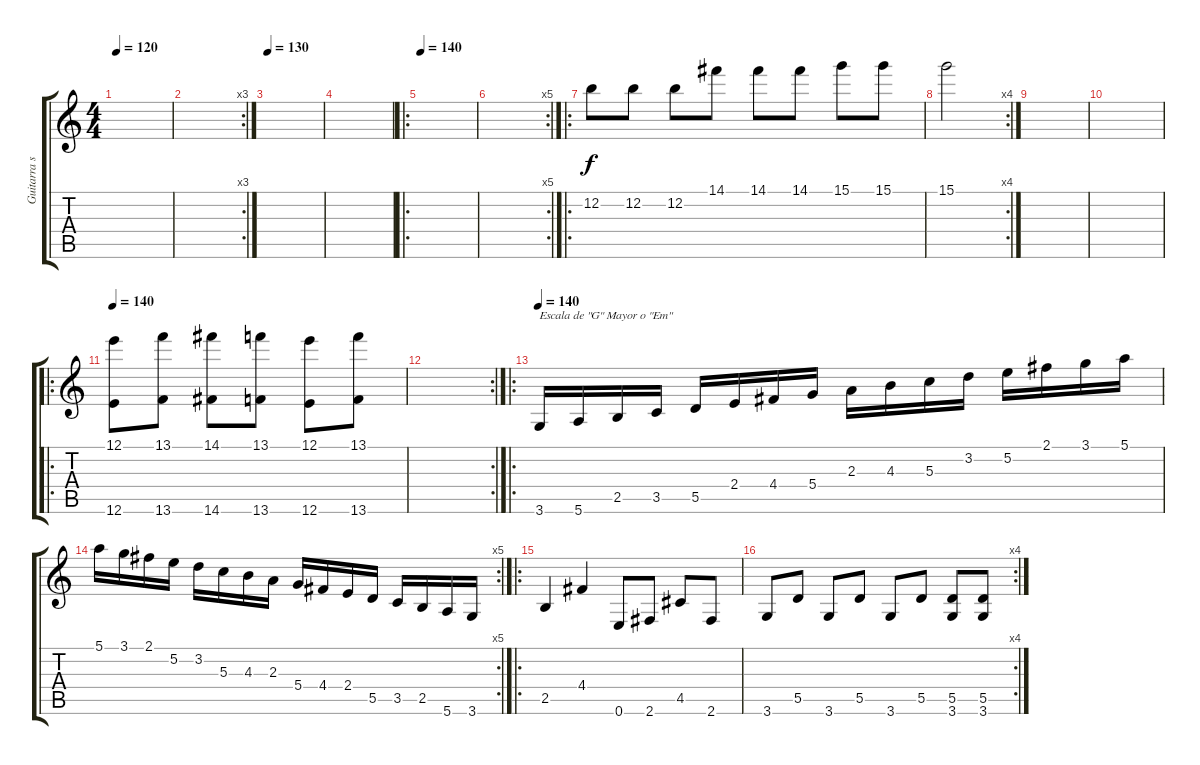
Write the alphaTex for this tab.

\track ("Guitarra solista" "Guitarra s") {instrument overdrivenguitar}
\staff {score tabs}
\tuning (E4 B3 G3 D3 A2 E2) {hide}
\ts (4 4)
\tempo 120
\clef g2
\ks c
|
\rc 3
|
\tempo 130
|
|
\ro
\tempo 140
|
\rc 5
|
\ro
12.2.8 12.2.8 12.2.8 14.1.8 14.1.8 14.1.8 15.1.8 15.1.8 |
\rc 4
15.1.2 |
|
|
\ro
\tempo 140
(12.1 12.6).8 (13.1 13.6).8 (14.1 14.6).8 (13.1 13.6).8 (12.1 12.6).8 (13.1 13.6).8 |
\rc 2
|
\ro
\tempo 140
3.6.16{txt "Escala de \"G\" Mayor o \"Em\"" volume 8 instrument distortionguitar} 5.6.16 2.5.16 3.5.16 5.5.16 2.4.16 4.4.16 5.4.16 2.3.16 4.3.16 5.3.16 3.2.16 5.2.16 2.1.16 3.1.16 5.1.16 |
\rc 5
5.1.16 3.1.16 2.1.16 5.2.16 3.2.16 5.3.16 4.3.16 2.3.16 5.4.16 4.4.16 2.4.16 5.5.16 3.5.16 2.5.16 5.6.16 3.6.16 |
\ro
2.5.4{volume 13 instrument electricguitarclean} 4.4.4 0.6.8 2.6.8 4.5.8 2.6.8 |
\rc 4
3.6.8 5.5.8 3.6.8 5.5.8 3.6.8 5.5.8 (5.5 3.6).8 (5.5 3.6).8
